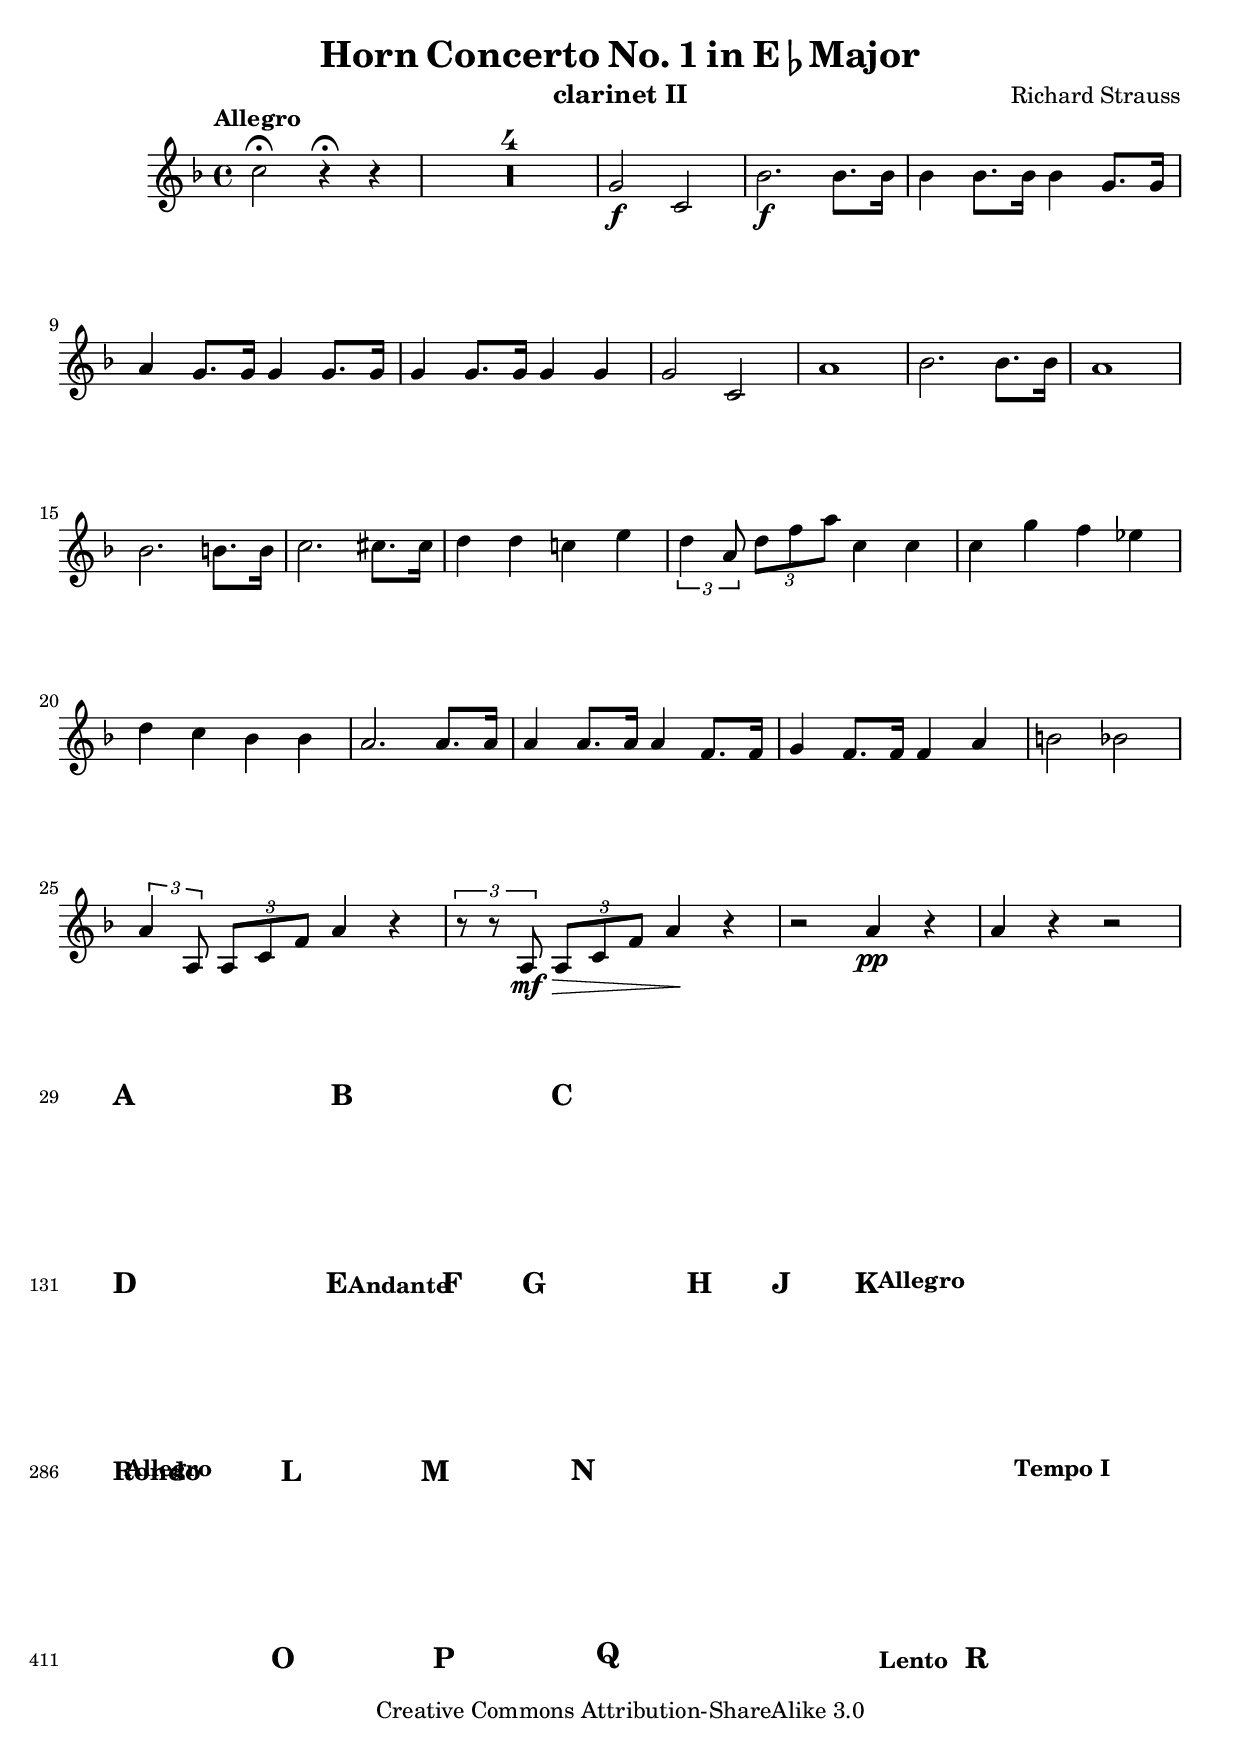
\version "2.13.33"

\version "2.13.33"

\include "defs.ily"

clarinetTwoMvtI = \relative c''
{
  \transposition bes
  \key f \major
  c2\fermata r4\fermata r |
  R1*4 |
  g2\f c, |
  bes'2.\f bes8. bes16 |
  bes4 bes8. bes16 bes4 g8. g16
  a4 g8. g16 g4 g8. g16
  g4 g8. g16 g4 g |
  g2 c, |
  a'1 |
  bes2. bes8. bes16 |
  a1 |
  bes2. b8. b16 |
  c2. cis8. cis16 |
  d4 d c e |
  \times 2/3 {d4 a8} \times 2/3 {d8 f a} c,4 c |
  c g' f ees |
  d c bes bes |
  a2. a8. a16 |
  a4 a8. a16 a4 f8. f16 |
  g4 f8. f16 f4 a |
  b2 bes |
  \times 2/3 {a4 a,8} \times 2/3 {a8 c f} a4 r |
  \times 2/3 {r8 r a,\mf\>} \times 2/3 {a8 c f} a4\! r |
  r2 a4\pp r |
  a4 r r2 |

  %A
}

clarinetTwoMvtII = \relative c'
{
}

clarinetTwoMvtIII = \relative c'
{
}

clarinetTwo = {\clarinetTwoMvtI \clarinetTwoMvtII \clarinetTwoMvtIII}


instrument = "clarinet II"
notes = \clarinetTwo

\include "part.ily"
